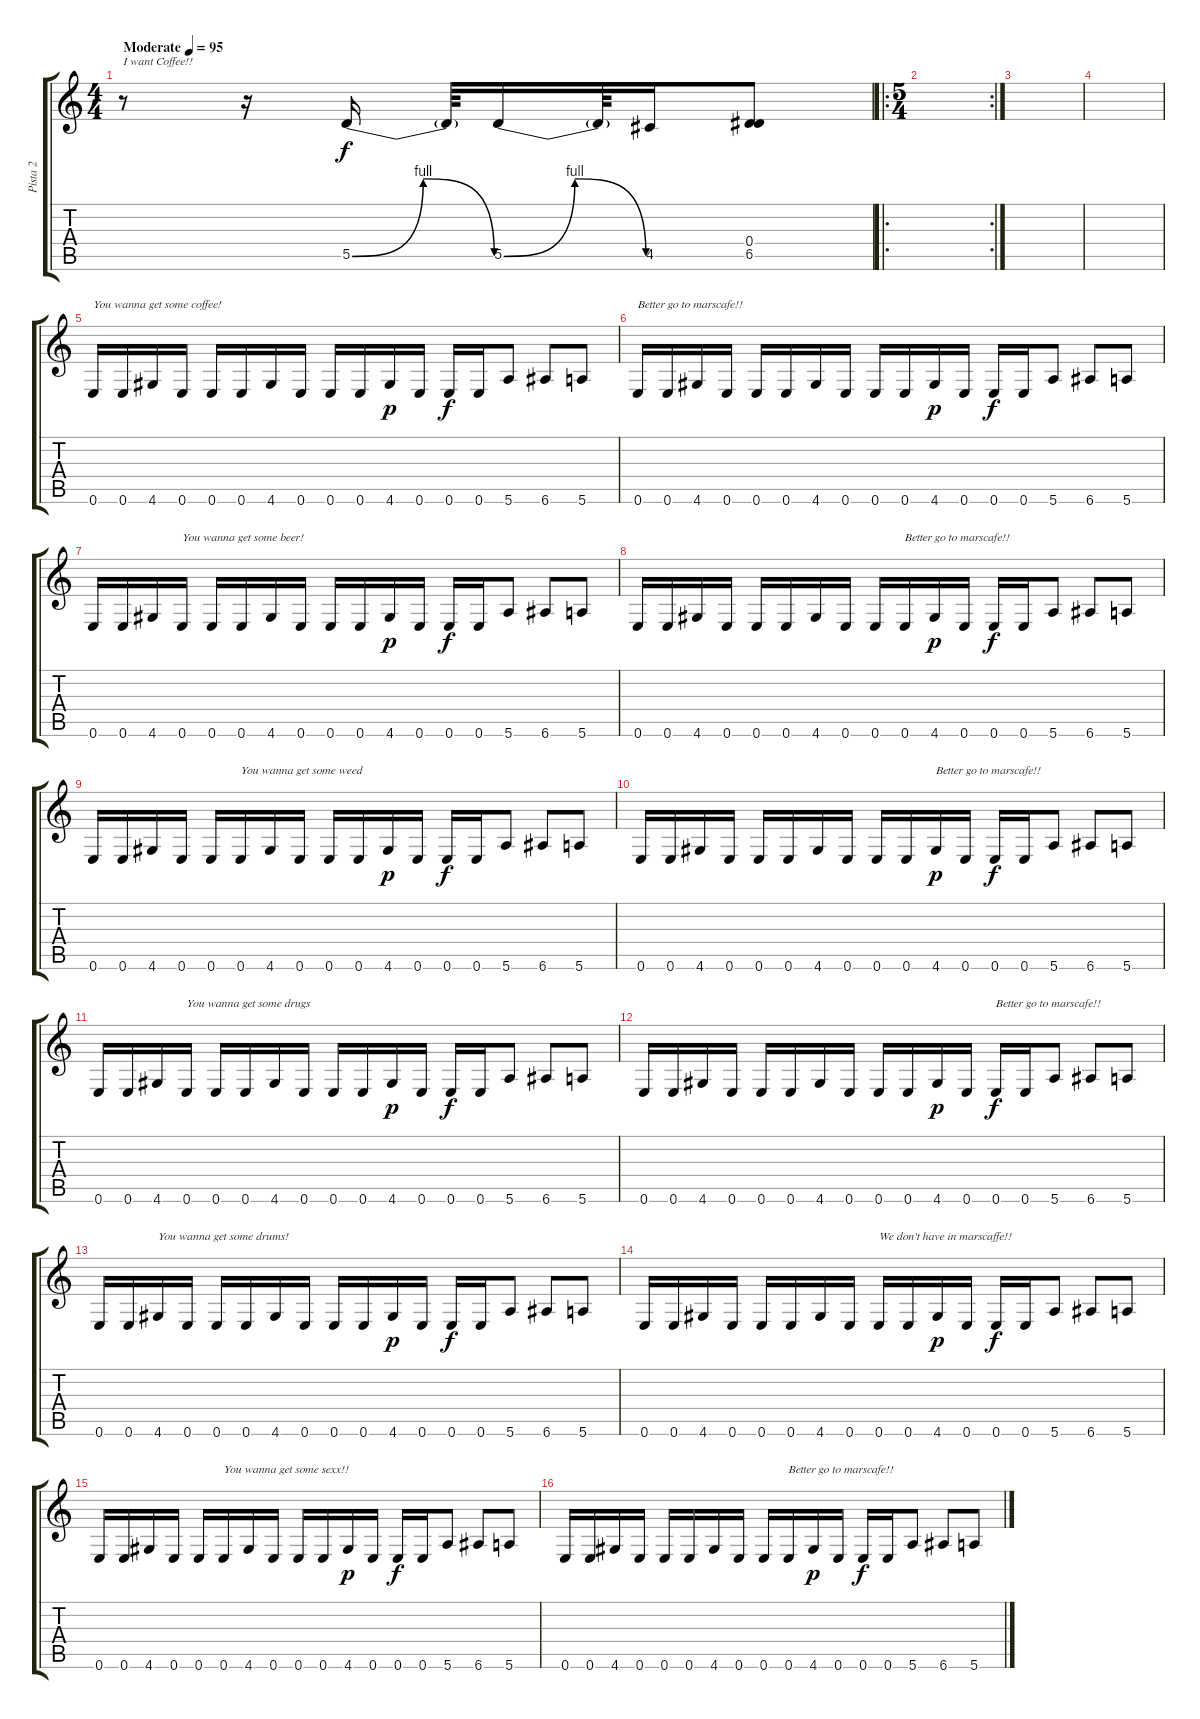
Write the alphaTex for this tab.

\track ("Pista 2" "Pista 2") {instrument distortionguitar}
\staff {score tabs}
\tuning (E4 B3 G3 D3 A2 E2) {hide}
\ts (4 4)
\tempo (95 "Moderate")
\clef g2
\ks c
r.8{txt "I want Coffee!!" dy f instrument frenchhorn} r.16 5.5{be (bendrelease 0 0 15 4 46 4 60 0)}.16 5.5{t}.64 5.5{be (bendrelease 0 0 15 4 46 4 60 0)}.16 5.5{t}.64 4.5.16 (0.4 6.5).8 |
\ro
\rc 2
\ts (5 4)
|
|
|
0.6.16{txt "You wanna get some coffee!" instrument distortionguitar} 0.6.16 4.6.16 0.6.16 0.6.16 0.6.16 4.6.16 0.6.16 0.6.16 0.6.16 4.6.16{dy p} 0.6.16 0.6.16{dy f} 0.6.16 5.6.8 6.6.8 5.6.8 |
0.6.16{txt "Better go to marscafe!!" instrument distortionguitar} 0.6.16 4.6.16 0.6.16 0.6.16 0.6.16 4.6.16 0.6.16 0.6.16 0.6.16 4.6.16{dy p} 0.6.16 0.6.16{dy f} 0.6.16 5.6.8 6.6.8 5.6.8 |
0.6.16{instrument distortionguitar} 0.6.16 4.6.16 0.6.16{txt "You wanna get some beer!"} 0.6.16 0.6.16 4.6.16 0.6.16 0.6.16 0.6.16 4.6.16{dy p} 0.6.16 0.6.16{dy f} 0.6.16 5.6.8 6.6.8 5.6.8 |
0.6.16{instrument distortionguitar} 0.6.16 4.6.16 0.6.16 0.6.16 0.6.16 4.6.16 0.6.16 0.6.16 0.6.16{txt "Better go to marscafe!!"} 4.6.16{dy p} 0.6.16 0.6.16{dy f} 0.6.16 5.6.8 6.6.8 5.6.8 |
0.6.16{instrument distortionguitar} 0.6.16 4.6.16 0.6.16 0.6.16 0.6.16{txt "You wanna get some weed"} 4.6.16 0.6.16 0.6.16 0.6.16 4.6.16{dy p} 0.6.16 0.6.16{dy f} 0.6.16 5.6.8 6.6.8 5.6.8 |
0.6.16{instrument distortionguitar} 0.6.16 4.6.16 0.6.16 0.6.16 0.6.16 4.6.16 0.6.16 0.6.16 0.6.16 4.6.16{txt "Better go to marscafe!!" dy p} 0.6.16 0.6.16{dy f} 0.6.16 5.6.8 6.6.8 5.6.8 |
0.6.16{instrument distortionguitar} 0.6.16 4.6.16 0.6.16{txt "You wanna get some drugs"} 0.6.16 0.6.16 4.6.16 0.6.16 0.6.16 0.6.16 4.6.16{dy p} 0.6.16 0.6.16{dy f} 0.6.16 5.6.8 6.6.8 5.6.8 |
0.6.16{instrument distortionguitar} 0.6.16 4.6.16 0.6.16 0.6.16 0.6.16 4.6.16 0.6.16 0.6.16 0.6.16 4.6.16{dy p} 0.6.16 0.6.16{txt "Better go to marscafe!!" dy f} 0.6.16 5.6.8 6.6.8 5.6.8 |
0.6.16{instrument distortionguitar} 0.6.16 4.6.16{txt "You wanna get some drums!"} 0.6.16 0.6.16 0.6.16 4.6.16 0.6.16 0.6.16 0.6.16 4.6.16{dy p} 0.6.16 0.6.16{dy f} 0.6.16 5.6.8 6.6.8 5.6.8 |
0.6.16{instrument distortionguitar} 0.6.16 4.6.16 0.6.16 0.6.16 0.6.16 4.6.16 0.6.16 0.6.16{txt "We don't have in marscaffe!!"} 0.6.16 4.6.16{dy p} 0.6.16 0.6.16{dy f} 0.6.16 5.6.8 6.6.8 5.6.8 |
0.6.16{instrument distortionguitar} 0.6.16 4.6.16 0.6.16 0.6.16 0.6.16{txt "You wanna get some sexx!!"} 4.6.16 0.6.16 0.6.16 0.6.16 4.6.16{dy p} 0.6.16 0.6.16{dy f} 0.6.16 5.6.8 6.6.8 5.6.8 |
0.6.16{instrument distortionguitar} 0.6.16 4.6.16 0.6.16 0.6.16 0.6.16 4.6.16 0.6.16 0.6.16 0.6.16{txt "Better go to marscafe!!"} 4.6.16{dy p} 0.6.16 0.6.16{dy f} 0.6.16 5.6.8 6.6.8 5.6.8
